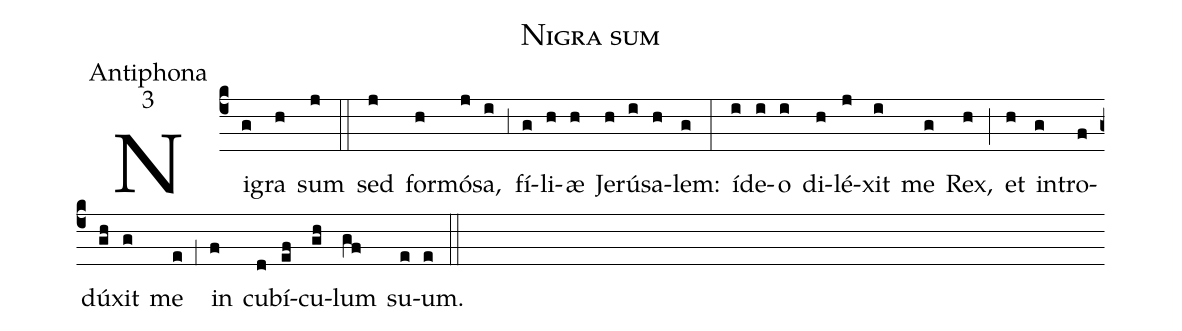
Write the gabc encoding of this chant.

name:Nigra sum;
office-part:Antiphona;
mode:3;
%%
(c4) Ni(g)gra(h) sum(j) (::) sed(j) for(h)mó(j)sa,(i) (;3) fí(g)li(h)æ(h) Je(h)rú(i)sa(h)lem:(g) (:) í(i)de(i)o(i) di(h)lé(j)xit(i) me(g) Rex,(h) (;) et(h) in(g)tro(f)dú(gh)xit(g) me(e) (;1) in(f) cu(d)bí(ef)cu(gh)lum(gf) su(e)um.(e) (::)
